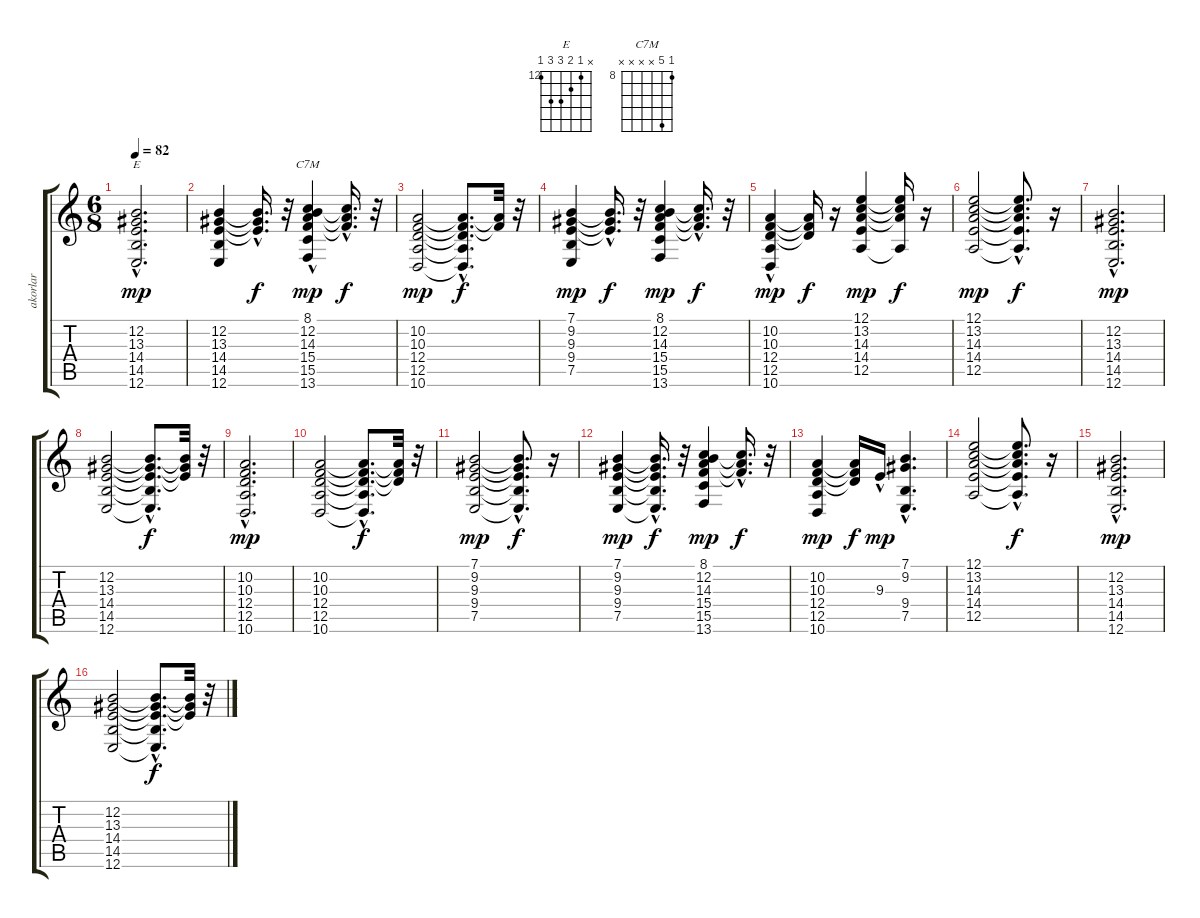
\track ("akorlar" "akorlar") {instrument stringensemble1}
\staff {score tabs}
\tuning (E4 B3 G3 D3 A2 E2) {hide}
\chord ("E" x 12 13 14 14 12) {firstfret 12}
\chord ("C7M" 8 12 x x x x) {firstfret 8}
\ts (6 8)
\tempo 82
\clef g2
\ks c
(12.2{hac} 13.3{hac} 14.4 14.5 12.6).2{d ch "E" dy mp} |
(12.2 13.3 14.4 14.5 12.6).4 (12.2{hac t} 13.3{hac t} 14.4{t}).16{d dy f} r.32 (8.1 12.2{hac} 14.3 15.4 15.5{hac} 13.6{hac}).4{ch "C7M" dy mp} (8.1{hac t} 14.3{hac t} 15.4{hac t}).16{d dy f} r.32 |
(10.2 10.3 12.4 12.5 10.6).2{dy mp} (10.2{hac t} 10.3{hac t} 12.4{t} 12.5{hac t} 10.6{hac t}).8{d dy f} (10.2{t} 10.3{t}).32 r.32 |
(7.1 9.2 9.3 9.4 7.5).4{dy mp} (7.1{hac t} 9.2{hac t} 9.3{hac t}).16{d dy f} r.32 (8.1 12.2 14.3 15.4 15.5 13.6).4{dy mp} (8.1{t} 14.3{t} 15.4{hac t}).16{d dy f} r.32 |
(10.2 10.3 12.4 12.5{hac} 10.6{hac}).4{dy mp} (10.2{t} 10.3{t} 12.4{t}).16{dy f} r.16 (12.1 13.2 14.3 14.4 12.5).4{dy mp} (12.1{t} 13.2{t} 14.3{t} 12.5{t}).16{dy f} r.16 |
(12.1 13.2 14.3 14.4 12.5).2{dy mp} (12.1{hac t} 13.2{hac t} 14.3{hac t} 14.4{hac t} 12.5{hac t}).8{d dy f} r.16 |
(12.2 13.3 14.4 14.5{hac} 12.6{hac}).2{d dy mp} |
(12.2 13.3 14.4 14.5 12.6).2 (12.2{hac t} 13.3{hac t} 14.4{hac t} 14.5{t} 12.6{t}).8{d dy f} (12.2{t} 13.3{t} 14.4{t}).32 r.32 |
(10.2 10.3 12.4 12.5{hac} 10.6).2{d dy mp} |
(10.2 10.3 12.4 12.5 10.6).2 (10.2{hac t} 10.3{hac t} 12.4{hac t} 12.5{hac t} 10.6{hac t}).8{d dy f} (10.2{t} 10.3{t} 12.4{t}).32 r.32 |
(7.1 9.2 9.3 9.4 7.5).2{dy mp} (7.1{hac t} 9.2{hac t} 9.3{hac t} 9.4{hac t} 7.5{hac t}).8{d dy f} r.16 |
(7.1 9.2 9.3 9.4 7.5).4{dy mp} (7.1{hac t} 9.2{hac t} 9.3{hac t} 9.4{t} 7.5{t}).16{d dy f} r.32 (8.1 12.2 14.3 15.4 15.5 13.6).4{dy mp} (8.1{t} 14.3{t} 15.4{hac t}).16{d dy f} r.32 |
(10.2 10.3 12.4 12.5 10.6).4{dy mp} (10.2{t} 10.3{t} 12.4{t}).16{dy f} 9.3{hac}.16{dy mp} (7.1{hac} 9.2{hac} 9.4 7.5).4{d} |
(12.1 13.2 14.3 14.4 12.5).2 (12.1{hac t} 13.2{hac t} 14.3{hac t} 14.4{hac t} 12.5{hac t}).8{d dy f} r.16 |
(12.2 13.3 14.4 14.5{hac} 12.6{hac}).2{d dy mp} |
(12.2 13.3 14.4 14.5 12.6).2 (12.2{hac t} 13.3{hac t} 14.4{hac t} 14.5{t} 12.6{t}).8{d dy f} (12.2{t} 13.3{t} 14.4{t}).32 r.32
